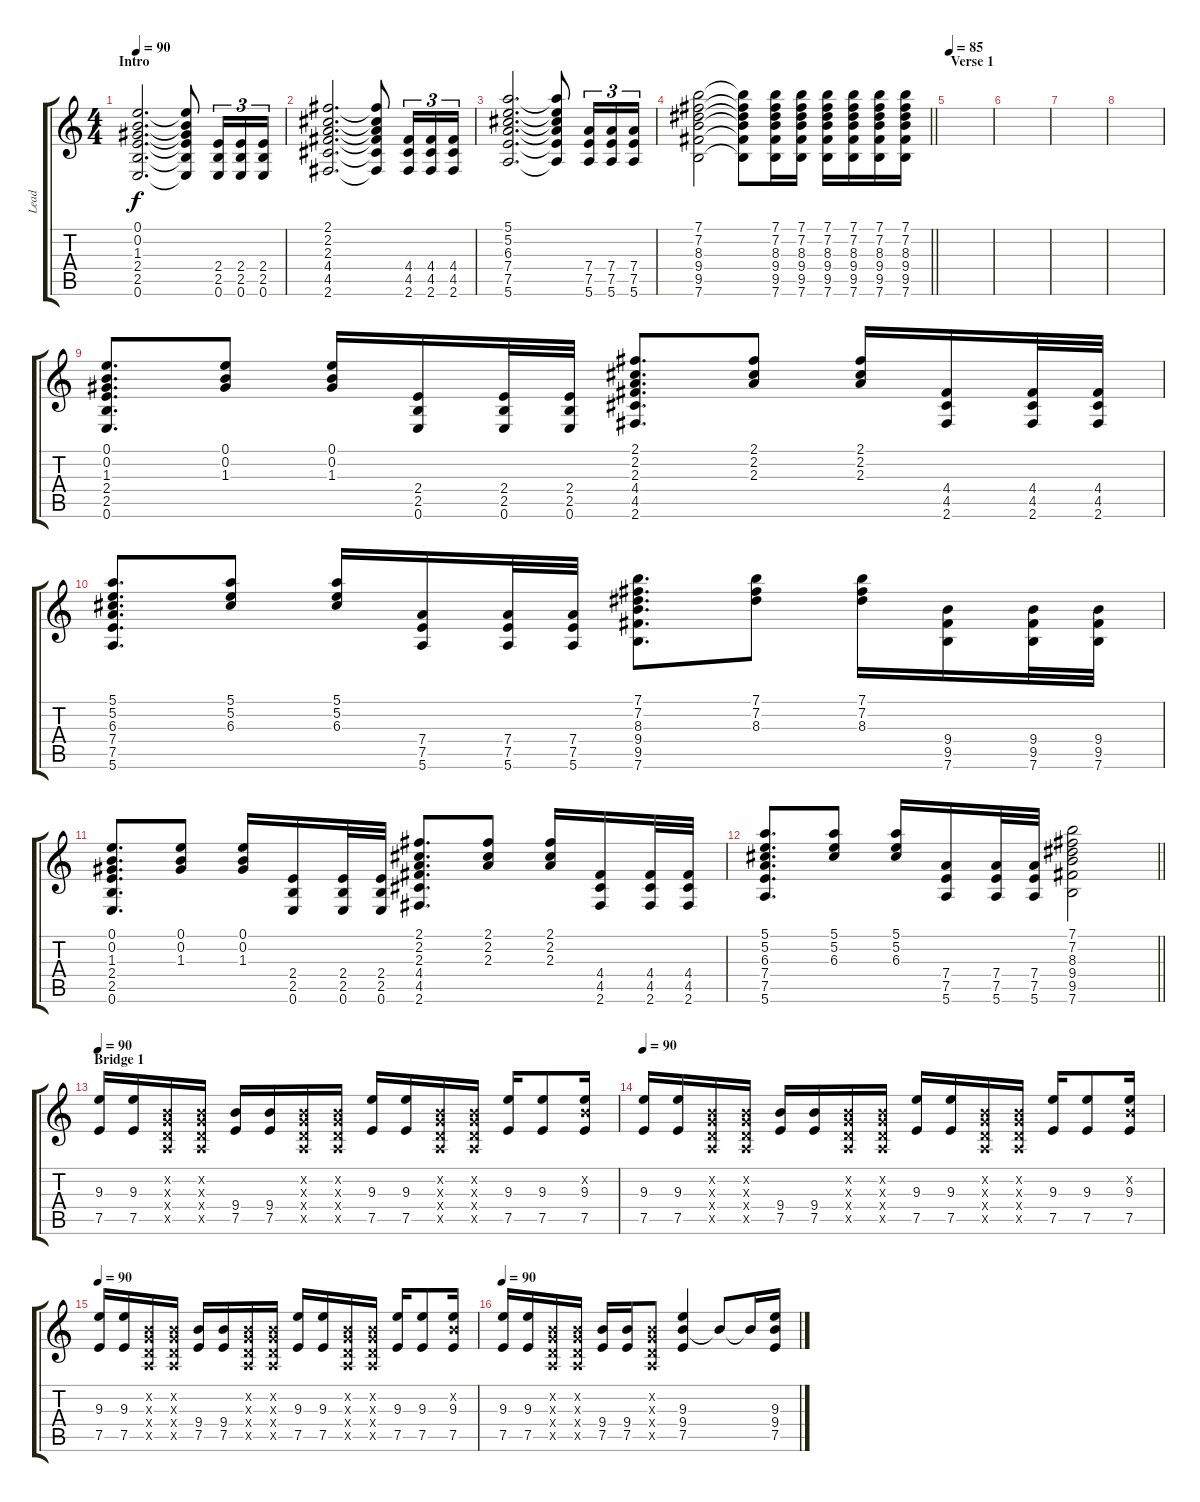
\track ("Lead" "Lead") {instrument distortionguitar}
\staff {score tabs}
\tuning (E4 B3 G3 D3 A2 E2) {hide}
\ts (4 4)
\section ("" "Intro")
\tempo 90
\clef g2
\ks c
(0.1 0.2 1.3 2.4 2.5 0.6).2{d dy f instrument distortionguitar} (0.1{t} 0.2{t} 1.3{t} 2.4{t} 2.5{t} 0.6{t}).8 (2.4 2.5 0.6).16{tu (3 2)} (2.4 2.5 0.6).16{tu (3 2)} (2.4 2.5 0.6).16{tu (3 2)} |
(2.1 2.2 2.3 4.4 4.5 2.6).2{d} (2.1{t} 2.2{t} 2.3{t} 4.4{t} 4.5{t} 2.6{t}).8 (4.4 4.5 2.6).16{tu (3 2)} (4.4 4.5 2.6).16{tu (3 2)} (4.4 4.5 2.6).16{tu (3 2)} |
(5.1 5.2 6.3 7.4 7.5 5.6).2{d} (5.1{t} 5.2{t} 6.3{t} 7.4{t} 7.5{t} 5.6{t}).8 (7.4 7.5 5.6).16{tu (3 2)} (7.4 7.5 5.6).16{tu (3 2)} (7.4 7.5 5.6).16{tu (3 2)} |
\barLineRight lightlight
(7.1 7.2 8.3 9.4 9.5 7.6).2 (7.1{t} 7.2{t} 8.3{t} 9.4{t} 9.5{t} 7.6{t}).8 (7.1 7.2 8.3 9.4 9.5 7.6).16 (7.1 7.2 8.3 9.4 9.5 7.6).16 (7.1 7.2 8.3 9.4 9.5 7.6).16 (7.1 7.2 8.3 9.4 9.5 7.6).16 (7.1 7.2 8.3 9.4 9.5 7.6).16 (7.1 7.2 8.3 9.4 9.5 7.6).16 |
\section ("" "Verse 1")
\tempo 85
|
|
|
|
(0.1 0.2 1.3 2.4 2.5 0.6).8{d} (0.1 0.2 1.3).8 (0.1 0.2 1.3).16 (2.4 2.5 0.6).16 (2.4 2.5 0.6).32 (2.4 2.5 0.6).32 (2.1 2.2 2.3 4.4 4.5 2.6).8{d} (2.1 2.2 2.3).8 (2.1 2.2 2.3).16 (4.4 4.5 2.6).16 (4.4 4.5 2.6).32 (4.4 4.5 2.6).32 |
(5.1 5.2 6.3 7.4 7.5 5.6).8{d} (5.1 5.2 6.3).8 (5.1 5.2 6.3).16 (7.4 7.5 5.6).16 (7.4 7.5 5.6).32 (7.4 7.5 5.6).32 (7.1 7.2 8.3 9.4 9.5 7.6).8{d} (7.1 7.2 8.3).8 (7.1 7.2 8.3).16 (9.4 9.5 7.6).16 (9.4 9.5 7.6).32 (9.4 9.5 7.6).32 |
(0.1 0.2 1.3 2.4 2.5 0.6).8{d} (0.1 0.2 1.3).8 (0.1 0.2 1.3).16 (2.4 2.5 0.6).16 (2.4 2.5 0.6).32 (2.4 2.5 0.6).32 (2.1 2.2 2.3 4.4 4.5 2.6).8{d} (2.1 2.2 2.3).8 (2.1 2.2 2.3).16 (4.4 4.5 2.6).16 (4.4 4.5 2.6).32 (4.4 4.5 2.6).32 |
\barLineRight lightlight
(5.1 5.2 6.3 7.4 7.5 5.6).8{d} (5.1 5.2 6.3).8 (5.1 5.2 6.3).16 (7.4 7.5 5.6).16 (7.4 7.5 5.6).32 (7.4 7.5 5.6).32 (7.1 7.2 8.3 9.4 9.5 7.6).2 |
\section ("" "Bridge 1")
\tempo 90
(9.3 7.5).16 (9.3 7.5).16 (0.2{x} 0.3{x} 0.4{x} 0.5{x}).16 (0.2{x} 0.3{x} 0.4{x} 0.5{x}).16 (9.4 7.5).16 (9.4 7.5).16 (0.2{x} 0.3{x} 0.4{x} 0.5{x}).16 (0.2{x} 0.3{x} 0.4{x} 0.5{x}).16 (9.3 7.5).16 (9.3 7.5).16 (0.2{x} 0.3{x} 0.4{x} 0.5{x}).16 (0.2{x} 0.3{x} 0.4{x} 0.5{x}).16 (9.3 7.5).16 (9.3 7.5).8 (0.2{x} 9.3 7.5).16 |
\tempo 90
(9.3 7.5).16 (9.3 7.5).16 (0.2{x} 0.3{x} 0.4{x} 0.5{x}).16 (0.2{x} 0.3{x} 0.4{x} 0.5{x}).16 (9.4 7.5).16 (9.4 7.5).16 (0.2{x} 0.3{x} 0.4{x} 0.5{x}).16 (0.2{x} 0.3{x} 0.4{x} 0.5{x}).16 (9.3 7.5).16 (9.3 7.5).16 (0.2{x} 0.3{x} 0.4{x} 0.5{x}).16 (0.2{x} 0.3{x} 0.4{x} 0.5{x}).16 (9.3 7.5).16 (9.3 7.5).8 (0.2{x} 9.3 7.5).16 |
\tempo 90
(9.3 7.5).16 (9.3 7.5).16 (0.2{x} 0.3{x} 0.4{x} 0.5{x}).16 (0.2{x} 0.3{x} 0.4{x} 0.5{x}).16 (9.4 7.5).16 (9.4 7.5).16 (0.2{x} 0.3{x} 0.4{x} 0.5{x}).16 (0.2{x} 0.3{x} 0.4{x} 0.5{x}).16 (9.3 7.5).16 (9.3 7.5).16 (0.2{x} 0.3{x} 0.4{x} 0.5{x}).16 (0.2{x} 0.3{x} 0.4{x} 0.5{x}).16 (9.3 7.5).16 (9.3 7.5).8 (0.2{x} 9.3 7.5).16 |
\tempo 90
(9.3 7.5).16 (9.3 7.5).16 (0.2{x} 0.3{x} 0.4{x} 0.5{x}).16 (0.2{x} 0.3{x} 0.4{x} 0.5{x}).16 (9.4 7.5).16 (9.4 7.5).16 (0.2{x} 0.3{x} 0.4{x} 0.5{x}).8 (9.3 9.4 7.5).4 9.4{t}.8 9.4{t}.16 (9.3 9.4 7.5).16
